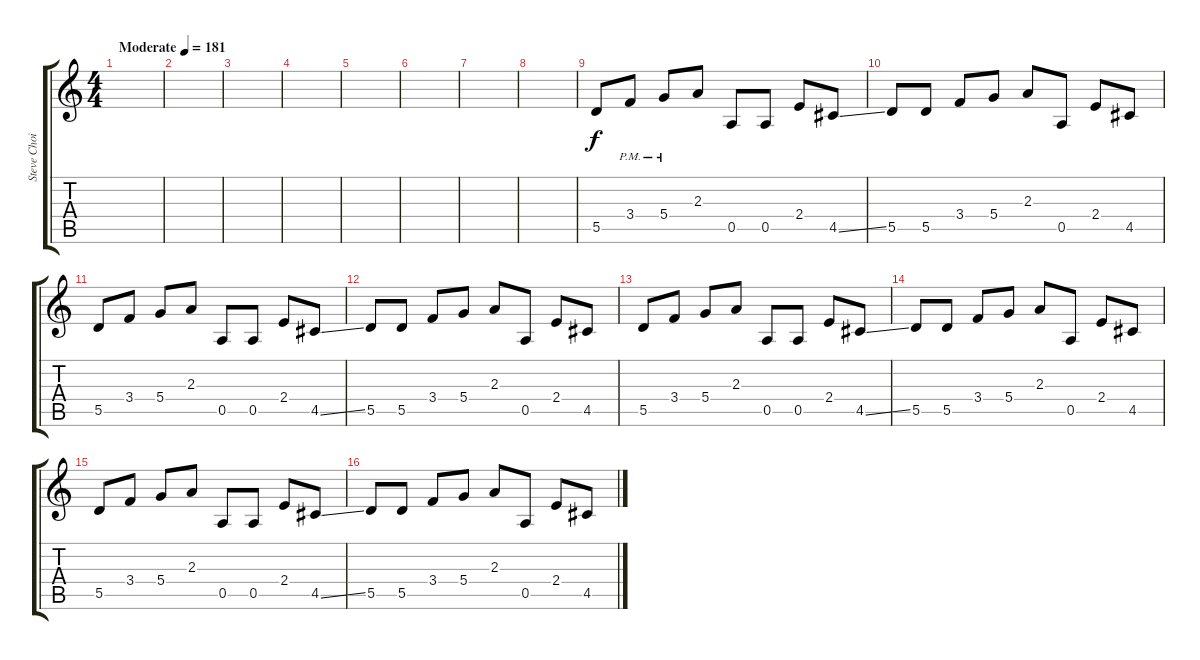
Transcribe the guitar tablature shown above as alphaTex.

\track ("Steve Choi Guitar" "Steve Choi") {instrument distortionguitar}
\staff {score tabs}
\tuning (E4 B3 G3 D3 A2 E2) {hide}
\ts (4 4)
\tempo (181 "Moderate")
\clef g2
\ks c
|
|
|
|
|
|
|
|
5.5.8 3.4{pm}.8 5.4{pm}.8 2.3.8 0.5.8 0.5.8 2.4.8 4.5{ss}.8 |
5.5.8 5.5.8 3.4.8 5.4.8 2.3.8 0.5.8 2.4.8 4.5.8 |
5.5.8 3.4.8 5.4.8 2.3.8 0.5.8 0.5.8 2.4.8 4.5{ss}.8 |
5.5.8 5.5.8 3.4.8 5.4.8 2.3.8 0.5.8 2.4.8 4.5.8 |
5.5.8 3.4.8 5.4.8 2.3.8 0.5.8 0.5.8 2.4.8 4.5{ss}.8 |
5.5.8 5.5.8 3.4.8 5.4.8 2.3.8 0.5.8 2.4.8 4.5.8 |
5.5.8 3.4.8 5.4.8 2.3.8 0.5.8 0.5.8 2.4.8 4.5{ss}.8 |
5.5.8 5.5.8 3.4.8 5.4.8 2.3.8 0.5.8 2.4.8 4.5.8
